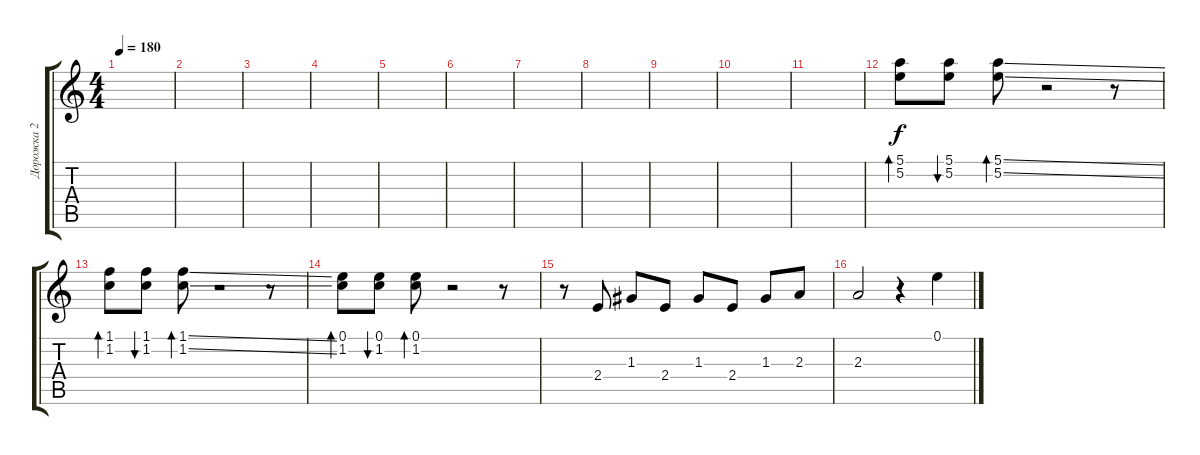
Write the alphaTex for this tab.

\track ("Дорожка 2" "Дорожка 2") {instrument acousticguitarsteel}
\staff {score tabs}
\tuning (E4 B3 G3 D3 A2 E2) {hide}
\ts (4 4)
\tempo 180
\clef g2
\ks c
|
|
|
|
|
|
|
|
|
|
|
(5.1 5.2).8{bd 60} (5.1 5.2).8{bu 60} (5.1{ss} 5.2{ss}).8{bd 60} r.2 r.8 |
(1.1 1.2).8{bd 60} (1.1 1.2).8{bu 60} (1.1{ss} 1.2{ss}).8{bd 60} r.2 r.8 |
(0.1 1.2).8{bd 60} (0.1 1.2).8{bu 60} (0.1 1.2).8{bd 60} r.2 r.8 |
r.8 2.4.8 1.3.8 2.4.8 1.3.8 2.4.8 1.3.8 2.3.8 |
2.3.2 r.4 0.1.4
